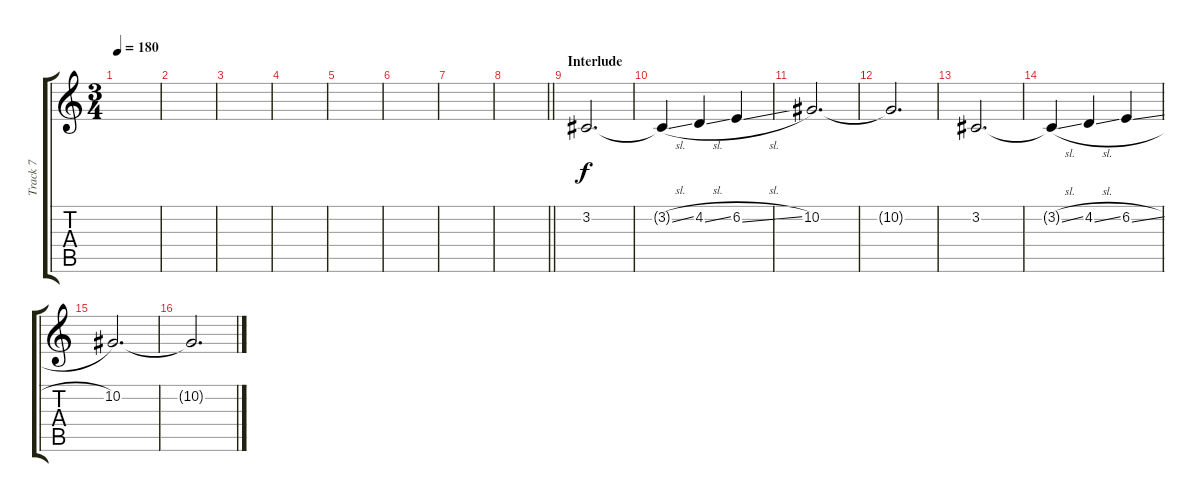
\track ("Track 7" "Track 7") {instrument pad4choir}
\staff {score tabs}
\tuning (Eb4 Bb3 Gb3 Db3 Ab2 Eb2) {hide}
\ts (3 4)
\tempo 180
\clef g2
\ks c
|
|
|
|
|
|
|
\barLineRight lightlight
|
\section ("" "Interlude")
3.2.2{d} |
3.2{sl t}.4 4.2{sl}.4 6.2{sl}.4 |
10.2.2{d} |
10.2{t}.2{d} |
3.2.2{d} |
3.2{sl t}.4 4.2{sl}.4 6.2{sl}.4 |
10.2.2{d} |
10.2{t}.2{d}
